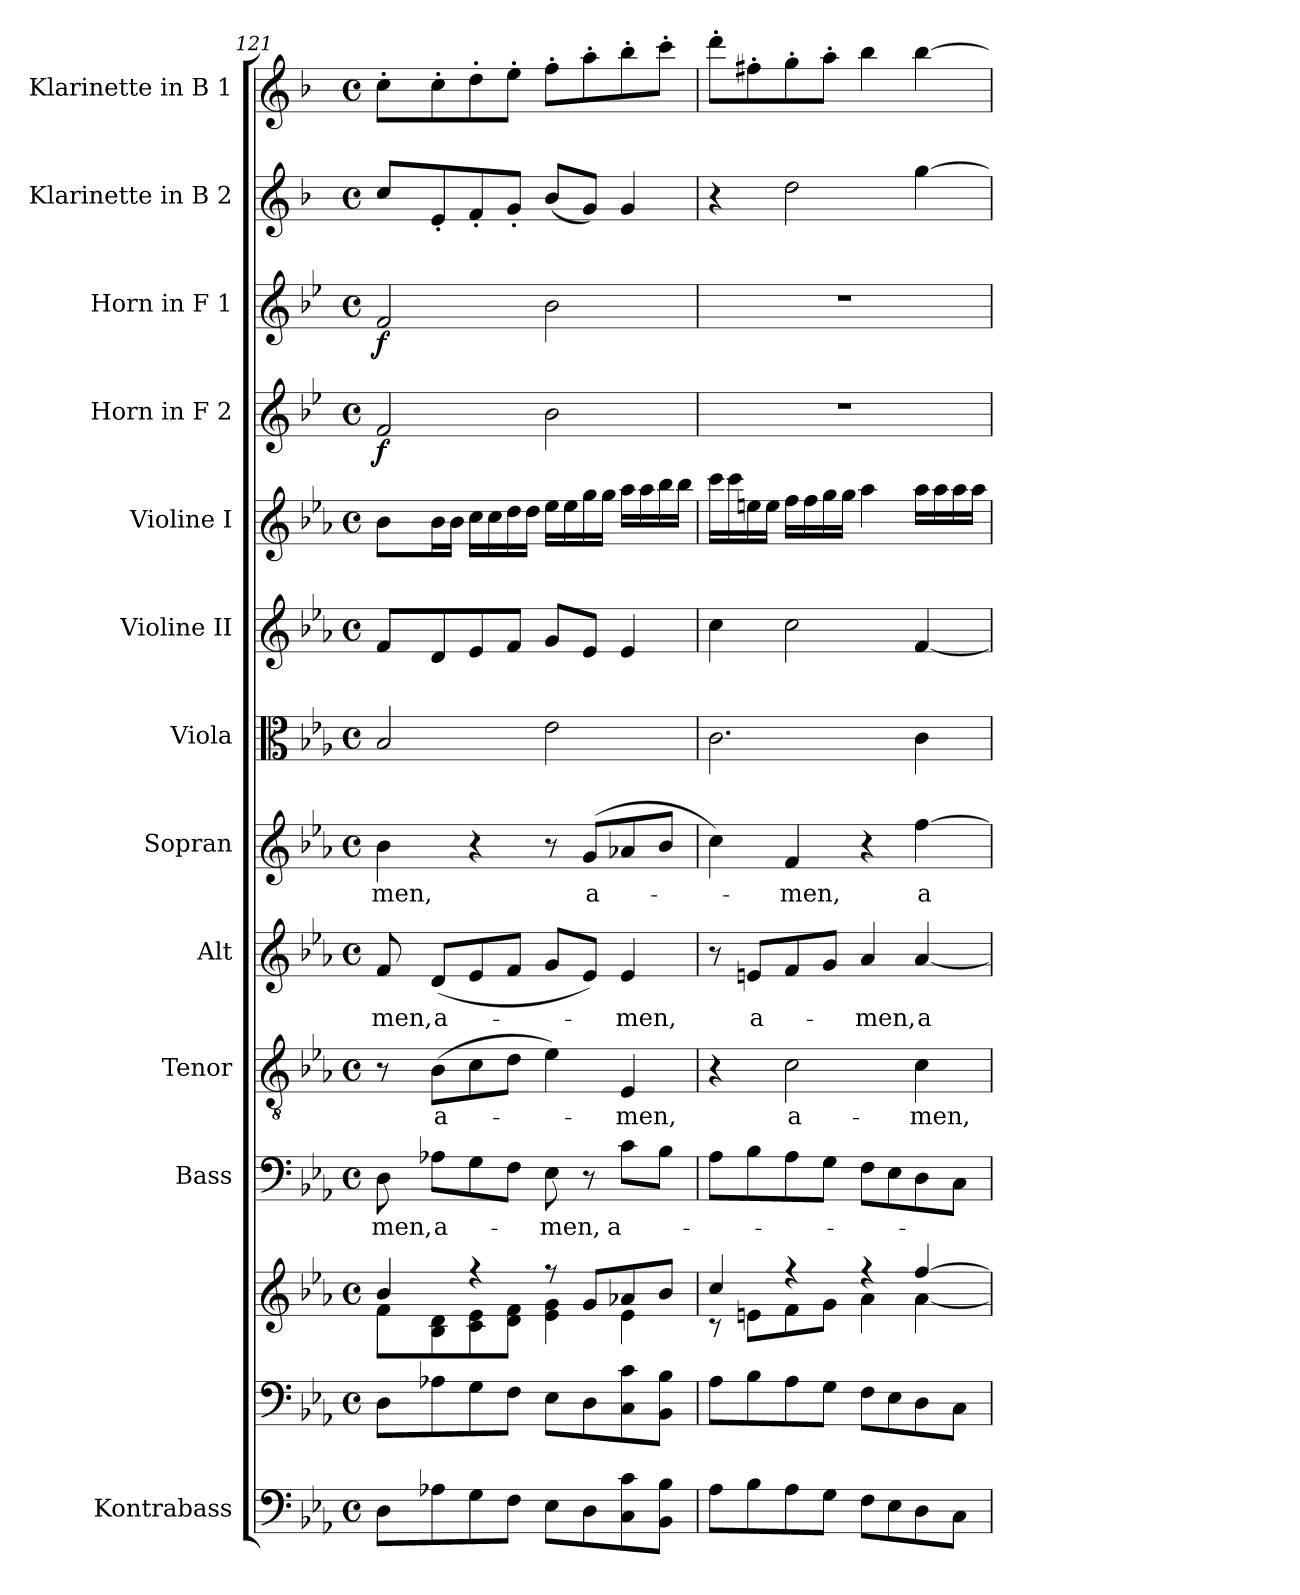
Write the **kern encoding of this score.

**kern	**kern	**kern	**kern	**text	**kern	**text	**kern	**text	**kern	**text	**kern	**kern	**kern	**kern	**dynam	**kern	**dynam	**kern	**kern
*part13	*part12	*part12	*part11	*part11	*part10	*part10	*part9	*part9	*part8	*part8	*part7	*part6	*part5	*part4	*part4	*part3	*part3	*part2	*part1
*staff14	*staff13	*staff12	*staff11	*staff11	*staff10	*staff10	*staff9	*staff9	*staff8	*staff8	*staff7	*staff6	*staff5	*staff4	*staff4	*staff3	*staff3	*staff2	*staff1
*I"Kontrabass	*	*	*I"Bass	*	*I"Tenor	*	*I"Alt	*	*I"Sopran	*	*I"Viola	*I"Violine II	*I"Violine I	*I"Horn in F 2	*	*I"Horn in F 1	*	*I"Klarinette in B 2	*I"Klarinette in B 1
*I'Kb.	*	*	*I'B	*	*I'T	*	*I'A	*	*I'S	*	*I'Vla.	*I'Vl. II	*I'Vl. I	*I'Hrn. 2	*	*I'Hrn. 1	*	*	*
*clefF4	*clefF4	*clefG2	*clefF4	*	*clefGv2	*	*clefG2	*	*clefG2	*	*clefC3	*clefG2	*clefG2	*clefG2	*	*clefG2	*	*clefG2	*clefG2
*ITrd7c12	*	*	*	*	*	*	*	*	*	*	*	*	*	*ITrd4c7	*	*ITrd4c7	*	*ITrd1c2	*ITrd1c2
*k[b-e-a-]	*k[b-e-a-]	*k[b-e-a-]	*k[b-e-a-]	*	*k[b-e-a-]	*	*k[b-e-a-]	*	*k[b-e-a-]	*	*k[b-e-a-]	*k[b-e-a-]	*k[b-e-a-]	*k[b-e-a-]	*	*k[b-e-a-]	*	*k[b-e-a-]	*k[b-e-a-]
*E-:	*E-:	*E-:	*E-:	*	*E-:	*	*E-:	*	*E-:	*	*E-:	*E-:	*E-:	*E-:	*	*E-:	*	*E-:	*E-:
*M4/4	*M4/4	*M4/4	*M4/4	*	*M4/4	*	*M4/4	*	*M4/4	*	*M4/4	*M4/4	*M4/4	*M4/4	*	*M4/4	*	*M4/4	*M4/4
*met(c)	*met(c)	*met(c)	*met(c)	*	*met(c)	*	*met(c)	*	*met(c)	*	*met(c)	*met(c)	*met(c)	*met(c)	*	*met(c)	*	*met(c)	*met(c)
=121	=121	=121	=121	=121	=121	=121	=121	=121	=121	=121	=121	=121	=121	=121	=121	=121	=121	=121	=121
*	*	*^	*	*	*	*	*	*	*	*	*	*	*	*	*	*	*	*	*
!	!	!	!	!	!LO:LY:b	!	!	!	!LO:LY:b	!	!LO:LY:b	!	!	!	!	!LO:DY:b	!	!LO:DY:b	!	!
8DD\L	8D\L	4b-/	8f\L	8D\	-men,	8r	.	8f/	-men,	4b-\	-men,	2B-/	8f/L	8b-\L	2B-/	f	2B-/	f	8b-/L	8b-'>\L
!	!	!	!	!	!LO:LY:b	!	!LO:LY:b	!	!LO:LY:b	!	!	!	!	!	!	!	!	!	!	!
8AA-X\	8A-X\	.	8B-\ 8d\	8A-X\L	a-	(>8B-\L	a-	(<8d/L	a-	.	.	.	8d/	16b-\L	.	.	.	.	8d'</	8b-'>\
.	.	.	.	.	.	.	.	.	.	.	.	.	.	16b-\JJ	.	.	.	.	.	.
8GG\	8G\	4ree	8c\ 8e-\	8G\	.	8c\	.	8e-/	.	4r	.	.	8e-/	16cc\LL	.	.	.	.	8e-'</	8cc'>\
.	.	.	.	.	.	.	.	.	.	.	.	.	.	16cc\	.	.	.	.	.	.
8FF\J	8F\J	.	8d\ 8f\J	8F\J	.	8d\J	.	8f/J	.	.	.	.	8f/J	16dd\	.	.	.	.	8f'</J	8dd'>\J
.	.	.	.	.	.	.	.	.	.	.	.	.	.	16dd\JJ	.	.	.	.	.	.
!	!	!	!	!	!LO:LY:b	!	!	!	!	!	!	!	!	!	!	!	!	!	!	!
8EE-\L	8E-\L	8ree	4e-\ 4g\	8E-\	-men,	4e-\)	.	8g/L	.	8r	.	2e-\	8g/L	16ee-\LL	2e-\	.	2e-\	.	(<8a-/L	8ee-'>\L
.	.	.	.	.	.	.	.	.	.	.	.	.	.	16ee-\	.	.	.	.	.	.
!	!	!	!	!	!	!	!	!	!	!	!LO:LY:b	!	!	!	!	!	!	!	!	!
8DD\	8D\	8g/L	.	8r	.	.	.	8e-/J)	.	(<8g/L	a-	.	8e-/J	16gg\	.	.	.	.	8f/J)	8gg'>\
.	.	.	.	.	.	.	.	.	.	.	.	.	.	16gg\JJ	.	.	.	.	.	.
!	!	!	!	!	!LO:LY:b	!	!LO:LY:b	!	!LO:LY:b	!	!	!	!	!	!	!	!	!	!	!
8CC\ 8C\	8C\ 8c\	8a-X/	4e-\	8c\L	a-	4E-/	-men,	4e-/	-men,	8a-X/	.	.	4e-/	16aa-\LL	.	.	.	.	4f/	8aa-'>\
.	.	.	.	.	.	.	.	.	.	.	.	.	.	16aa-\	.	.	.	.	.	.
8BBB-\ 8BB-\J	8BB-\ 8B-\J	8b-/J	.	8B-\J	.	.	.	.	.	8b-/J	.	.	.	16bb-\	.	.	.	.	.	8bb-'>\J
.	.	.	.	.	.	.	.	.	.	.	.	.	.	16bb-\JJ	.	.	.	.	.	.
=122	=122	=122	=122	=122	=122	=122	=122	=122	=122	=122	=122	=122	=122	=122	=122	=122	=122	=122	=122	=122
8AA-\L	8A-\L	4cc/	8rc	8A-\L	.	4r	.	8r	.	4cc\)	.	2.c\	4cc\	16ccc\LL	1r	.	1r	.	4r	8ccc'>\L
.	.	.	.	.	.	.	.	.	.	.	.	.	.	16ccc\	.	.	.	.	.	.
!	!	!	!	!	!	!	!	!	!LO:LY:b	!	!	!	!	!	!	!	!	!	!	!
8BB-\	8B-\	.	8en\L	8B-\	.	.	.	8en/L	a-	.	.	.	.	16een\	.	.	.	.	.	8een'>\
.	.	.	.	.	.	.	.	.	.	.	.	.	.	16ee\JJ	.	.	.	.	.	.
!	!	!	!	!	!	!	!LO:LY:b	!	!	!	!LO:LY:b	!	!	!	!	!	!	!	!	!
8AA-\	8A-\	4ree	8f\	8A-\	.	2c\	a-	8f/	.	4f/	-men,	.	2cc\	16ff\LL	.	.	.	.	2cc\	8ff'>\
.	.	.	.	.	.	.	.	.	.	.	.	.	.	16ff\	.	.	.	.	.	.
8GG\J	8G\J	.	8g\J	8G\J	.	.	.	8g/J	.	.	.	.	.	16gg\	.	.	.	.	.	8gg'>\J
.	.	.	.	.	.	.	.	.	.	.	.	.	.	16gg\JJ	.	.	.	.	.	.
!	!	!	!	!	!	!	!	!	!LO:LY:b	!	!	!	!	!	!	!	!	!	!	!
8FF\L	8F\L	4rff	4a-\	8F\L	.	.	.	4a-/	-men,	4r	.	.	.	4aa-\	.	.	.	.	.	4aa-\
8EE-\	8E-\	.	.	8E-\	.	.	.	.	.	.	.	.	.	.	.	.	.	.	.	.
!	!	!	!	!	!	!	!LO:LY:b	!	!LO:LY:b	!	!LO:LY:b	!	!	!	!	!	!	!	!	!
8DD\	8D\	[>4ff/	[<4a-\	8D\	.	4c\	-men,	[4a-/	a-	[4ff\	a-	4c\	[4f/	16aa-\LL	.	.	.	.	[4ff\	[4aa-\
.	.	.	.	.	.	.	.	.	.	.	.	.	.	16aa-\	.	.	.	.	.	.
8CC\J	8C\J	.	.	8C\J	.	.	.	.	.	.	.	.	.	16aa-\	.	.	.	.	.	.
.	.	.	.	.	.	.	.	.	.	.	.	.	.	16aa-\JJ	.	.	.	.	.	.
*	*	*v	*v	*	*	*	*	*	*	*	*	*	*	*	*	*	*	*	*	*
=	=	=	=	=	=	=	=	=	=	=	=	=	=	=	=	=	=	=	=
*-	*-	*-	*-	*-	*-	*-	*-	*-	*-	*-	*-	*-	*-	*-	*-	*-	*-	*-	*-
